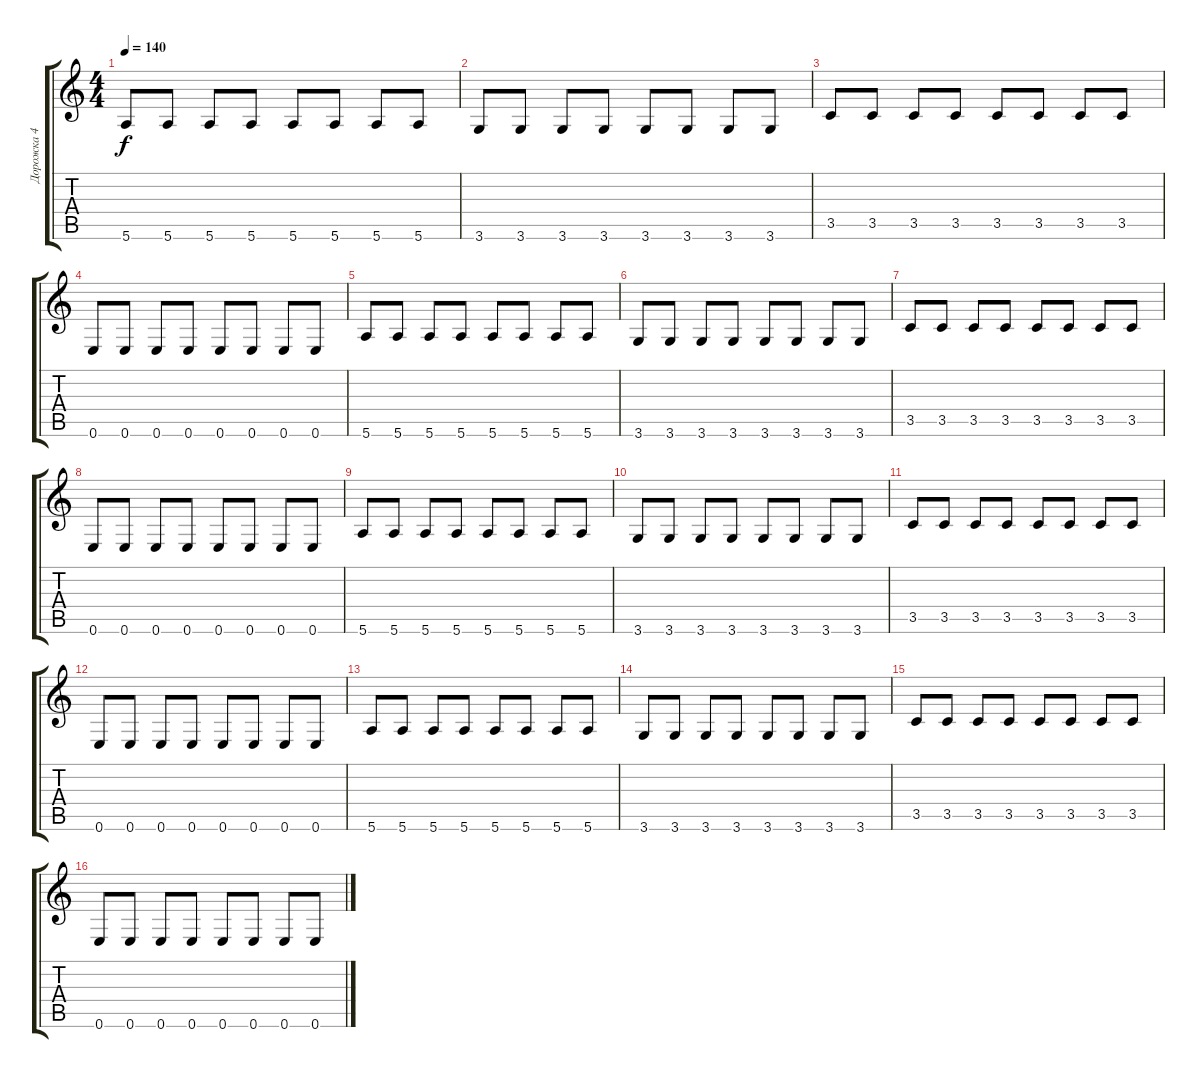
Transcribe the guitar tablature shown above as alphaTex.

\track ("Дорожка 4" "Дорожка 4") {instrument overdrivenguitar}
\staff {score tabs}
\tuning (E4 B3 G3 D3 A2 E2) {hide}
\ts (4 4)
\tempo 140
\clef g2
\ks c
5.6.8{dy f} 5.6.8 5.6.8 5.6.8 5.6.8 5.6.8 5.6.8 5.6.8 |
3.6.8 3.6.8 3.6.8 3.6.8 3.6.8 3.6.8 3.6.8 3.6.8 |
3.5.8 3.5.8 3.5.8 3.5.8 3.5.8 3.5.8 3.5.8 3.5.8 |
0.6.8 0.6.8 0.6.8 0.6.8 0.6.8 0.6.8 0.6.8 0.6.8 |
5.6.8 5.6.8 5.6.8 5.6.8 5.6.8 5.6.8 5.6.8 5.6.8 |
3.6.8 3.6.8 3.6.8 3.6.8 3.6.8 3.6.8 3.6.8 3.6.8 |
3.5.8 3.5.8 3.5.8 3.5.8 3.5.8 3.5.8 3.5.8 3.5.8 |
0.6.8 0.6.8 0.6.8 0.6.8 0.6.8 0.6.8 0.6.8 0.6.8 |
5.6.8 5.6.8 5.6.8 5.6.8 5.6.8 5.6.8 5.6.8 5.6.8 |
3.6.8 3.6.8 3.6.8 3.6.8 3.6.8 3.6.8 3.6.8 3.6.8 |
3.5.8 3.5.8 3.5.8 3.5.8 3.5.8 3.5.8 3.5.8 3.5.8 |
0.6.8 0.6.8 0.6.8 0.6.8 0.6.8 0.6.8 0.6.8 0.6.8 |
5.6.8 5.6.8 5.6.8 5.6.8 5.6.8 5.6.8 5.6.8 5.6.8 |
3.6.8 3.6.8 3.6.8 3.6.8 3.6.8 3.6.8 3.6.8 3.6.8 |
3.5.8 3.5.8 3.5.8 3.5.8 3.5.8 3.5.8 3.5.8 3.5.8 |
0.6.8 0.6.8 0.6.8 0.6.8 0.6.8 0.6.8 0.6.8 0.6.8
